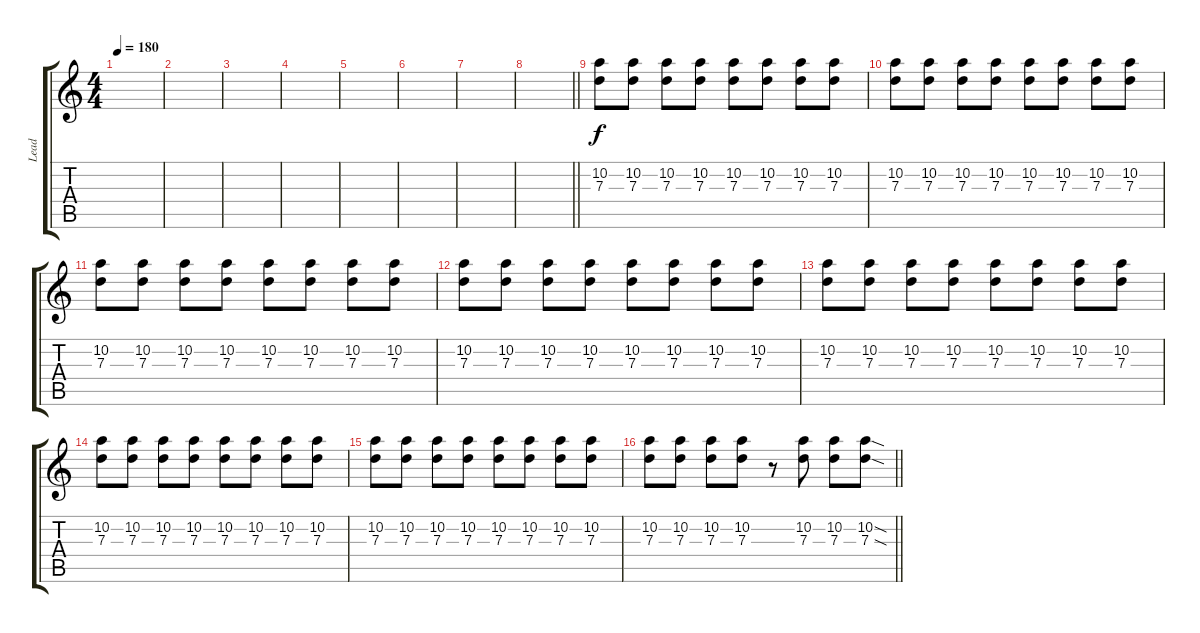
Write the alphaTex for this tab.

\track ("Lead" "Lead") {instrument overdrivenguitar}
\staff {score tabs}
\tuning (E4 B3 G3 D3 A2 D2) {hide}
\ts (4 4)
\tempo 180
\clef g2
\ks c
|
|
|
|
|
|
|
\barLineRight lightlight
|
(10.2 7.3).8 (10.2 7.3).8 (10.2 7.3).8 (10.2 7.3).8 (10.2 7.3).8 (10.2 7.3).8 (10.2 7.3).8 (10.2 7.3).8 |
(10.2 7.3).8 (10.2 7.3).8 (10.2 7.3).8 (10.2 7.3).8 (10.2 7.3).8 (10.2 7.3).8 (10.2 7.3).8 (10.2 7.3).8 |
(10.2 7.3).8 (10.2 7.3).8 (10.2 7.3).8 (10.2 7.3).8 (10.2 7.3).8 (10.2 7.3).8 (10.2 7.3).8 (10.2 7.3).8 |
(10.2 7.3).8 (10.2 7.3).8 (10.2 7.3).8 (10.2 7.3).8 (10.2 7.3).8 (10.2 7.3).8 (10.2 7.3).8 (10.2 7.3).8 |
(10.2 7.3).8 (10.2 7.3).8 (10.2 7.3).8 (10.2 7.3).8 (10.2 7.3).8 (10.2 7.3).8 (10.2 7.3).8 (10.2 7.3).8 |
(10.2 7.3).8 (10.2 7.3).8 (10.2 7.3).8 (10.2 7.3).8 (10.2 7.3).8 (10.2 7.3).8 (10.2 7.3).8 (10.2 7.3).8 |
(10.2 7.3).8 (10.2 7.3).8 (10.2 7.3).8 (10.2 7.3).8 (10.2 7.3).8 (10.2 7.3).8 (10.2 7.3).8 (10.2 7.3).8 |
\barLineRight lightlight
(10.2 7.3).8 (10.2 7.3).8 (10.2 7.3).8 (10.2 7.3).8 r.8 (10.2 7.3).8 (10.2 7.3).8 (10.2{sod} 7.3{sod}).8
